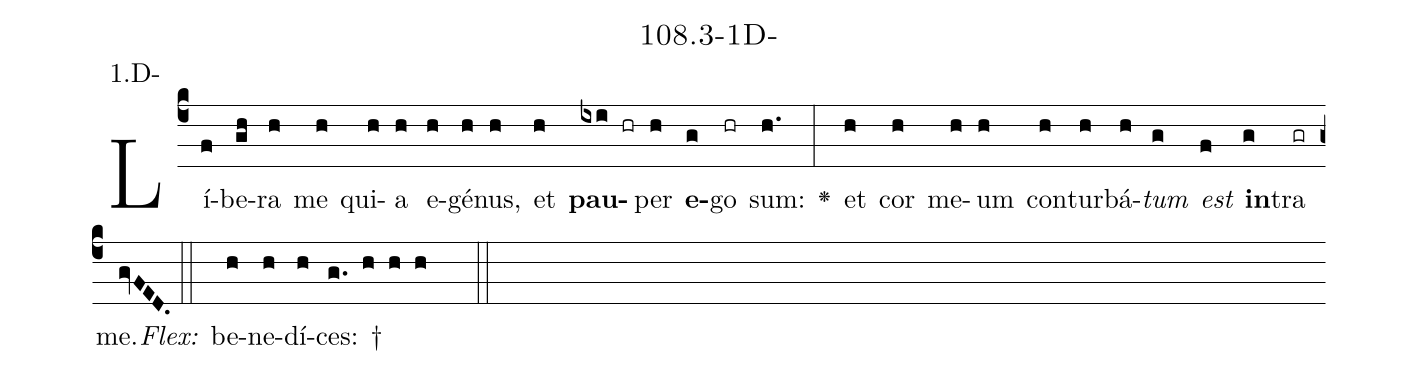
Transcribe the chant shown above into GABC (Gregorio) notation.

name: 108.3-1D-;
annotation: 1.D-;
%%
(c4)Lí(f)be(gh)ra(h) me(h) qui(h)a(h) e(h)gé(h)nus,(h) et(h) <b>pau</b>(ixi hr)per(h) <b>e</b>(g)go(hr) sum:(h.) <v>\greheightstar</v>(:) et(h) cor(h) me(h)um(h) con(h)tur(h)bá(h)<i>tum</i>(g) <i>est</i>(f) <b>in</b>(g)tra(gr) me.(gvFED.) (::)
<i>Flex:</i>()  be(h)ne(h)dí(h)ces: †(g. h h h  ::)

%E(h) u(h) o(g) u(f) a(g) e.(gvFED.) (::)
